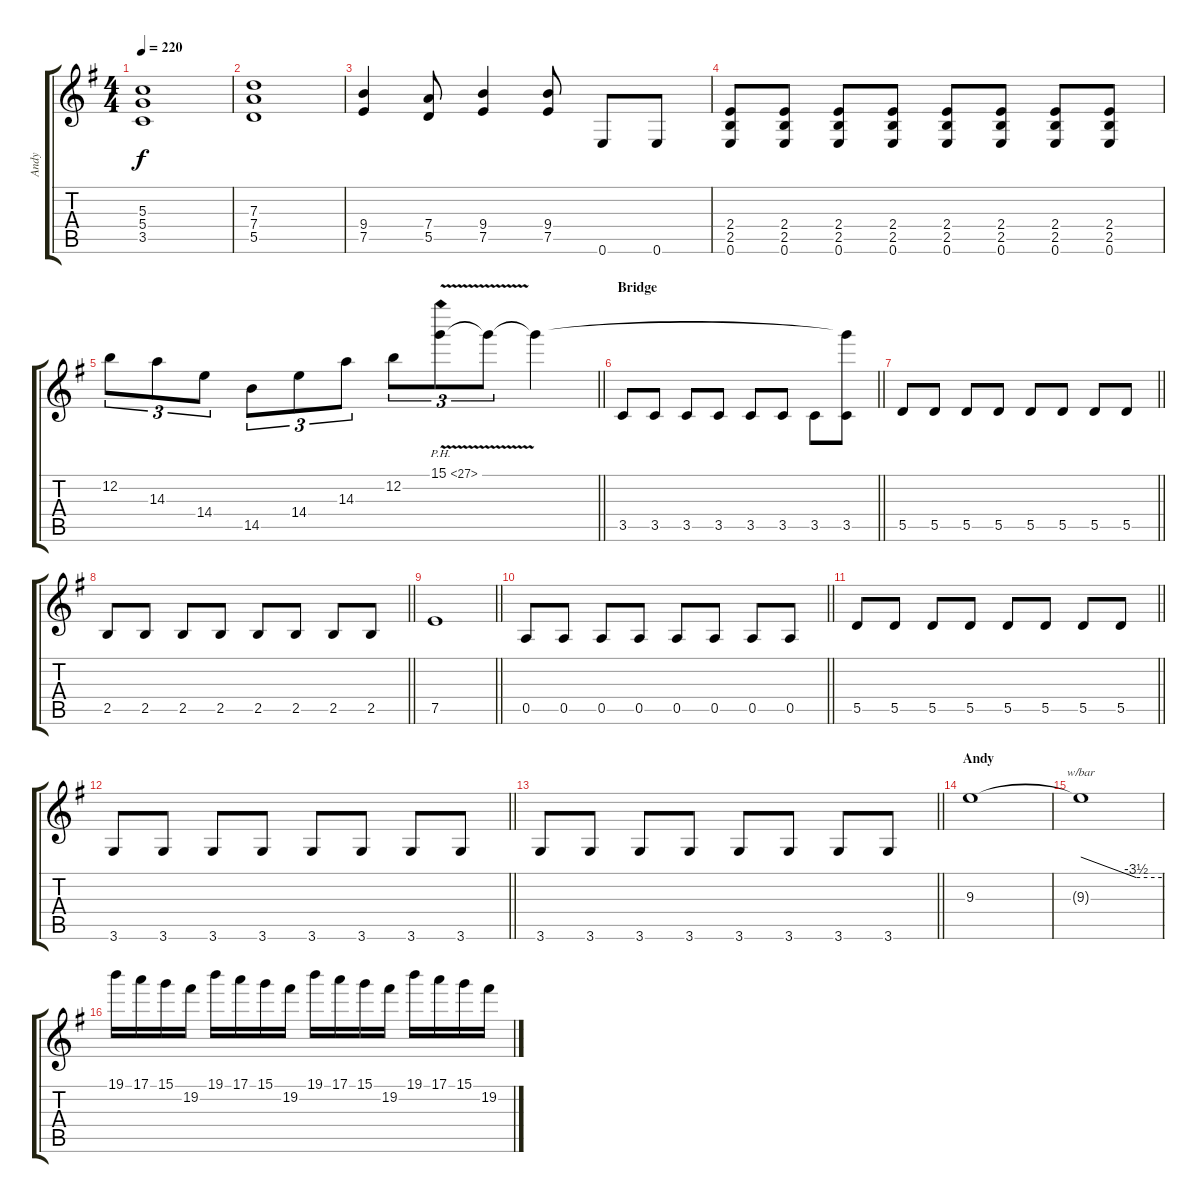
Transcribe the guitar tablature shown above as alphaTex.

\track ("Andy" "Andy") {instrument distortionguitar}
\staff {score tabs}
\tuning (E4 B3 G3 D3 A2 E2) {hide}
\ts (4 4)
\tempo 220
\clef g2
\ks g
(5.3 5.4 3.5).1{dy f} |
(7.3 7.4 5.5).1 |
(9.4 7.5).4 (7.4 5.5).8 (9.4 7.5).4 (9.4 7.5).8 0.6.8 0.6.8 |
(2.4 2.5 0.6).8 (2.4 2.5 0.6).8 (2.4 2.5 0.6).8 (2.4 2.5 0.6).8 (2.4 2.5 0.6).8 (2.4 2.5 0.6).8 (2.4 2.5 0.6).8 (2.4 2.5 0.6).8 |
\barLineRight lightlight
12.2.8{tu (3 2)} 14.3.8{tu (3 2)} 14.4.8{tu (3 2)} 14.5.8{tu (3 2)} 14.4.8{tu (3 2)} 14.3.8{tu (3 2)} 12.2.8{tu (3 2)} 15.1{ph 12 v}.8{tu (3 2)} 15.1{t}.8{tu (3 2)} 15.1{t}.4 |
\section ("" "Bridge")
\barLineRight lightlight
3.5.8 3.5.8 3.5.8 3.5.8 3.5.8 3.5.8 3.5.8 (15.1{t} 3.5).8 |
\barLineRight lightlight
5.5.8 5.5.8 5.5.8 5.5.8 5.5.8 5.5.8 5.5.8 5.5.8 |
\barLineRight lightlight
2.5.8 2.5.8 2.5.8 2.5.8 2.5.8 2.5.8 2.5.8 2.5.8 |
\barLineRight lightlight
7.5.1 |
\barLineRight lightlight
0.5.8 0.5.8 0.5.8 0.5.8 0.5.8 0.5.8 0.5.8 0.5.8 |
\barLineRight lightlight
5.5.8 5.5.8 5.5.8 5.5.8 5.5.8 5.5.8 5.5.8 5.5.8 |
\barLineRight lightlight
3.6.8 3.6.8 3.6.8 3.6.8 3.6.8 3.6.8 3.6.8 3.6.8 |
\barLineRight lightlight
3.6.8 3.6.8 3.6.8 3.6.8 3.6.8 3.6.8 3.6.8 3.6.8 |
\section ("" "Andy")
9.3.1{volume 14} |
9.3{t}.1{tbe (custom default 0 0 41 -14 60 -14)} |
19.1.16 17.1.16 15.1.16 19.2.16 19.1.16 17.1.16 15.1.16 19.2.16 19.1.16 17.1.16 15.1.16 19.2.16 19.1.16 17.1.16 15.1.16 19.2.16
